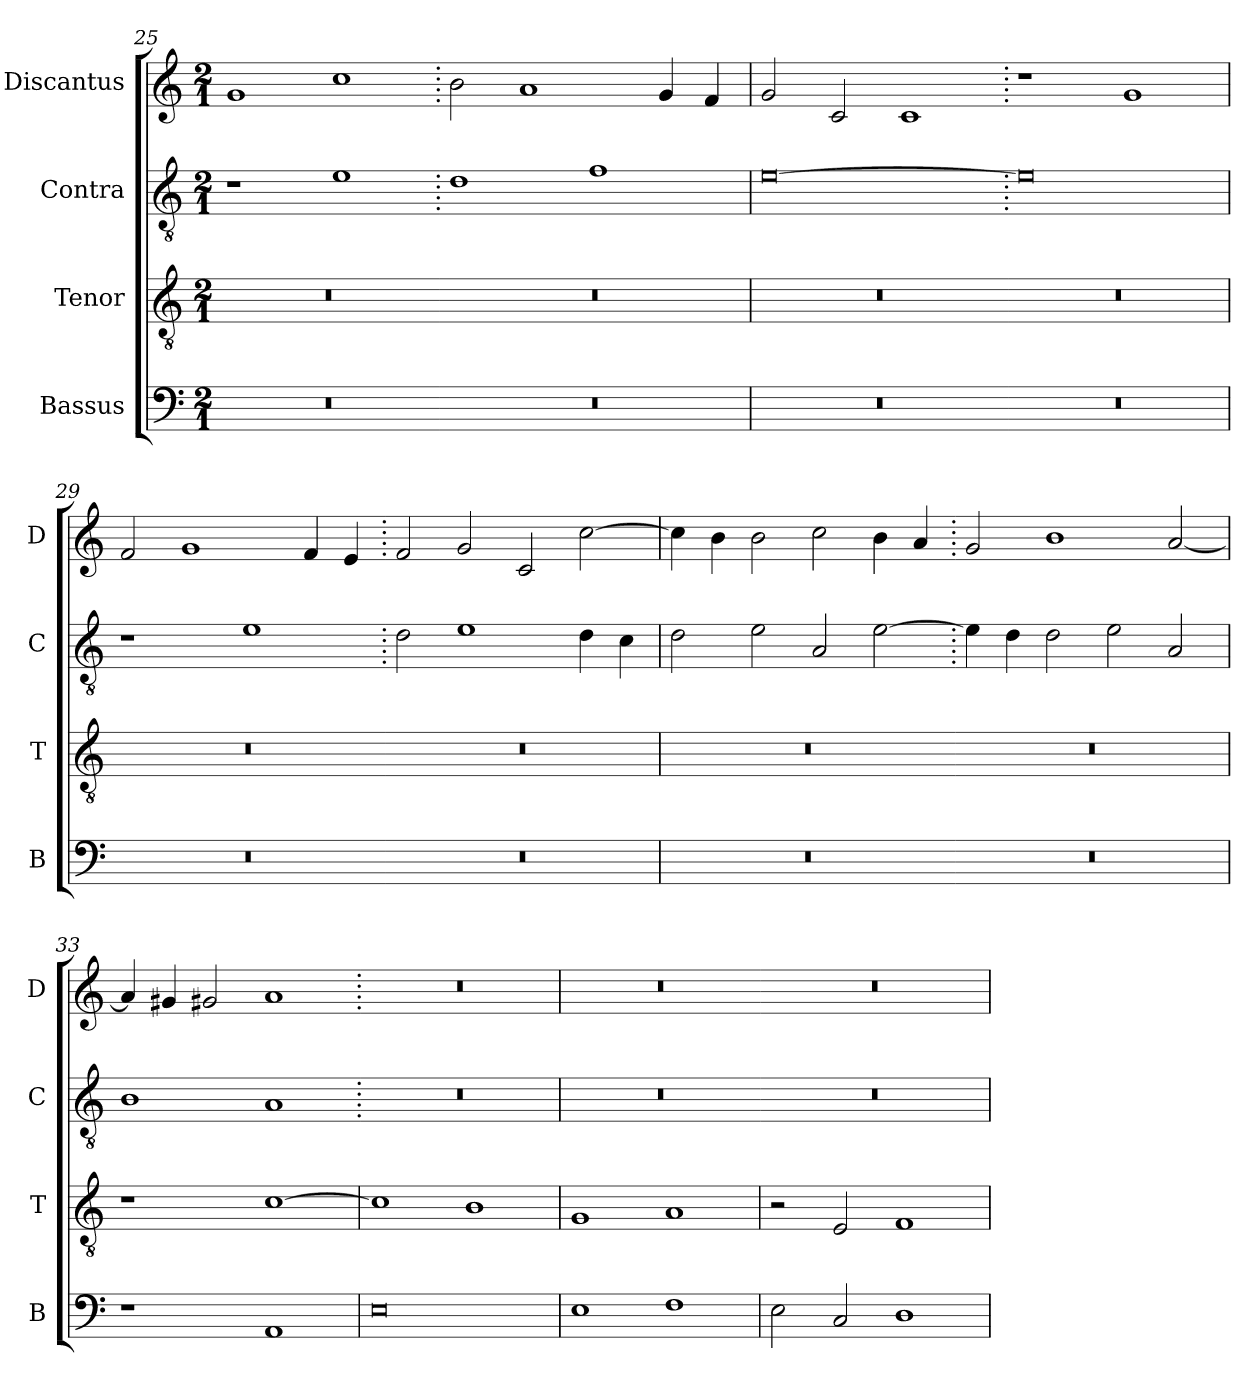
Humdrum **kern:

**kern	**kern	**kern	**kern
*part4	*part3	*part2	*part1
*staff4	*staff3	*staff2	*staff1
*I"Bassus	*I"Tenor	*I"Contra	*I"Discantus
*I'B	*I'T	*I'C	*I'D
*clefF4	*clefGv2	*clefGv2	*clefG2
*k[]	*k[]	*k[]	*k[]
*M2/1	*M2/1	*M2/1	*M2/1
=25	=25	=25	=25
0r	0r	1r	1g
.	.	1e	1cc
=26	=26	=26.	=26.
0r	0r	1d	2b\
.	.	.	1a
.	.	1f	.
.	.	.	4g/
.	.	.	4f/
=27	=27	=27	=27
0r	0r	[0e	2g/
.	.	.	2c/
.	.	.	1c
=28	=28	=28.	=28.
0r	0r	0e]	1r
.	.	.	1g
=29	=29	=29	=29
0r	0r	1r	2f/
.	.	.	1g
.	.	1e	.
.	.	.	4f/
.	.	.	4e/
=30	=30	=30.	=30.
0r	0r	2d\	2f/
.	.	1e	2g/
.	.	.	2c/
.	.	4d\	[2cc\
.	.	4c\	.
=31	=31	=31	=31
0r	0r	2d\	4cc\]
.	.	.	4b\
.	.	2e\	2b\
.	.	2A/	2cc\
.	.	[2e\	4b\
.	.	.	4a/
=32	=32	=32.	=32.
0r	0r	4e\]	2g/
.	.	4d\	.
.	.	2d\	1b
.	.	2e\	.
.	.	2A/	[2a/
=33	=33	=33	=33
1r	1r	1B	4a/]
.	.	.	4g#X/
.	.	.	2g#X/
1AA	[1c	1A	1a
=34	=34	=34.	=34.
0E	1c]	0r	0r
.	1B	.	.
=35	=35	=35	=35
1E	1G	0r	0r
1F	1A	.	.
=36	=36	=36.	=36.
2E\	2r	0r	0r
2C/	2E/	.	.
1D	1F	.	.
=	=	=	=
*-	*-	*-	*-
